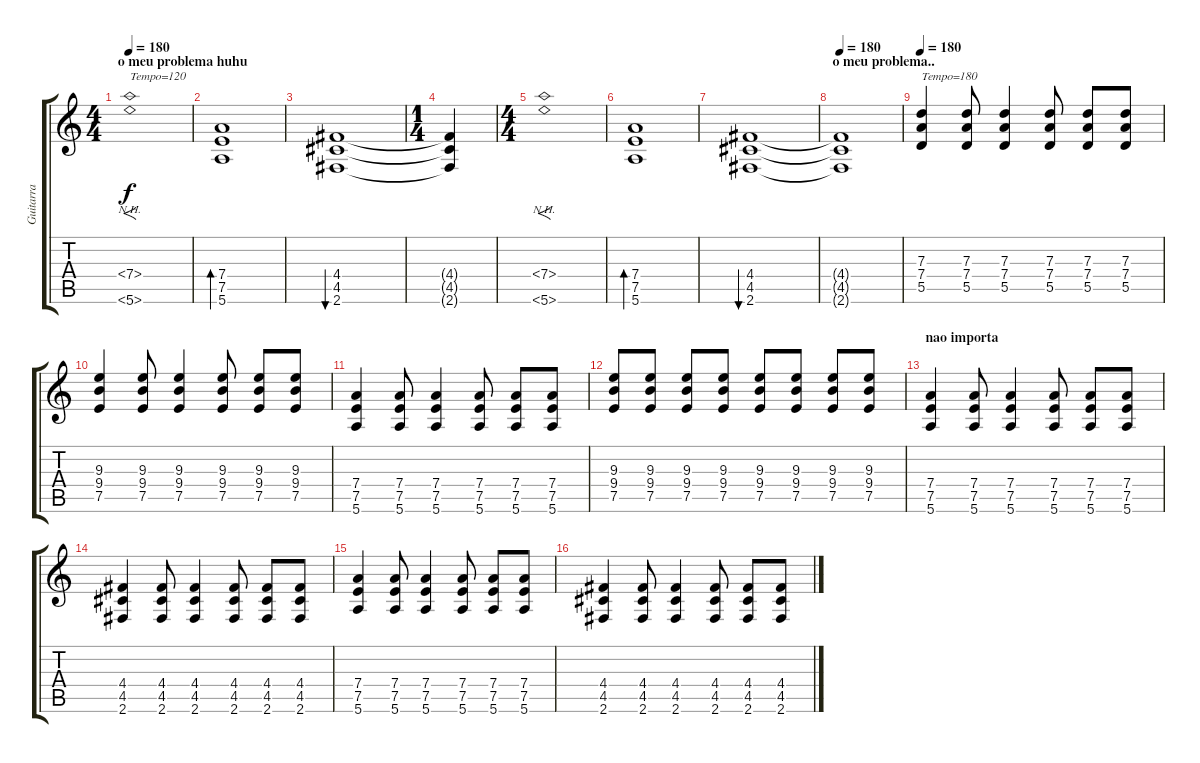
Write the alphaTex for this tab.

\track ("Guitarra" "Guitarra") {instrument distortionguitar}
\staff {score tabs}
\tuning (E4 B3 G3 D3 A2 E2) {hide}
\ts (4 4)
\section ("" "o meu problema huhu")
\tempo 180
\tempo 120
\tempo 180
\clef g2
\ks c
(7.4{nh} 5.6{nh}).1{f txt "Tempo=120" dy f instrument distortionguitar} |
(7.4 7.5 5.6).1{bd 480} |
(4.4 4.5 2.6).1{bu 480} |
\ts (1 4)
(4.4{t} 4.5{t} 2.6{t}).4 |
\ts (4 4)
(7.4{nh} 5.6{nh}).1{f} |
(7.4 7.5 5.6).1{bd 240} |
(4.4 4.5 2.6).1{bu 480} |
\section ("" "o meu problema..")
\tempo 180
(4.4{t} 4.5{t} 2.6{t}).1 |
\tempo 180
(7.3 7.4 5.5).4{txt "Tempo=180"} (7.3 7.4 5.5).8 (7.3 7.4 5.5).4 (7.3 7.4 5.5).8 (7.3 7.4 5.5).8 (7.3 7.4 5.5).8 |
(9.3 9.4 7.5).4 (9.3 9.4 7.5).8 (9.3 9.4 7.5).4 (9.3 9.4 7.5).8 (9.3 9.4 7.5).8 (9.3 9.4 7.5).8 |
(7.4 7.5 5.6).4 (7.4 7.5 5.6).8 (7.4 7.5 5.6).4 (7.4 7.5 5.6).8 (7.4 7.5 5.6).8 (7.4 7.5 5.6).8 |
(9.3 9.4 7.5).8 (9.3 9.4 7.5).8 (9.3 9.4 7.5).8 (9.3 9.4 7.5).8 (9.3 9.4 7.5).8 (9.3 9.4 7.5).8 (9.3 9.4 7.5).8 (9.3 9.4 7.5).8 |
\section ("" "nao importa")
(7.4 7.5 5.6).4 (7.4 7.5 5.6).8 (7.4 7.5 5.6).4 (7.4 7.5 5.6).8 (7.4 7.5 5.6).8 (7.4 7.5 5.6).8 |
(4.4 4.5 2.6).4 (4.4 4.5 2.6).8 (4.4 4.5 2.6).4 (4.4 4.5 2.6).8 (4.4 4.5 2.6).8 (4.4 4.5 2.6).8 |
(7.4 7.5 5.6).4 (7.4 7.5 5.6).8 (7.4 7.5 5.6).4 (7.4 7.5 5.6).8 (7.4 7.5 5.6).8 (7.4 7.5 5.6).8 |
(4.4 4.5 2.6).4 (4.4 4.5 2.6).8 (4.4 4.5 2.6).4 (4.4 4.5 2.6).8 (4.4 4.5 2.6).8 (4.4 4.5 2.6).8
